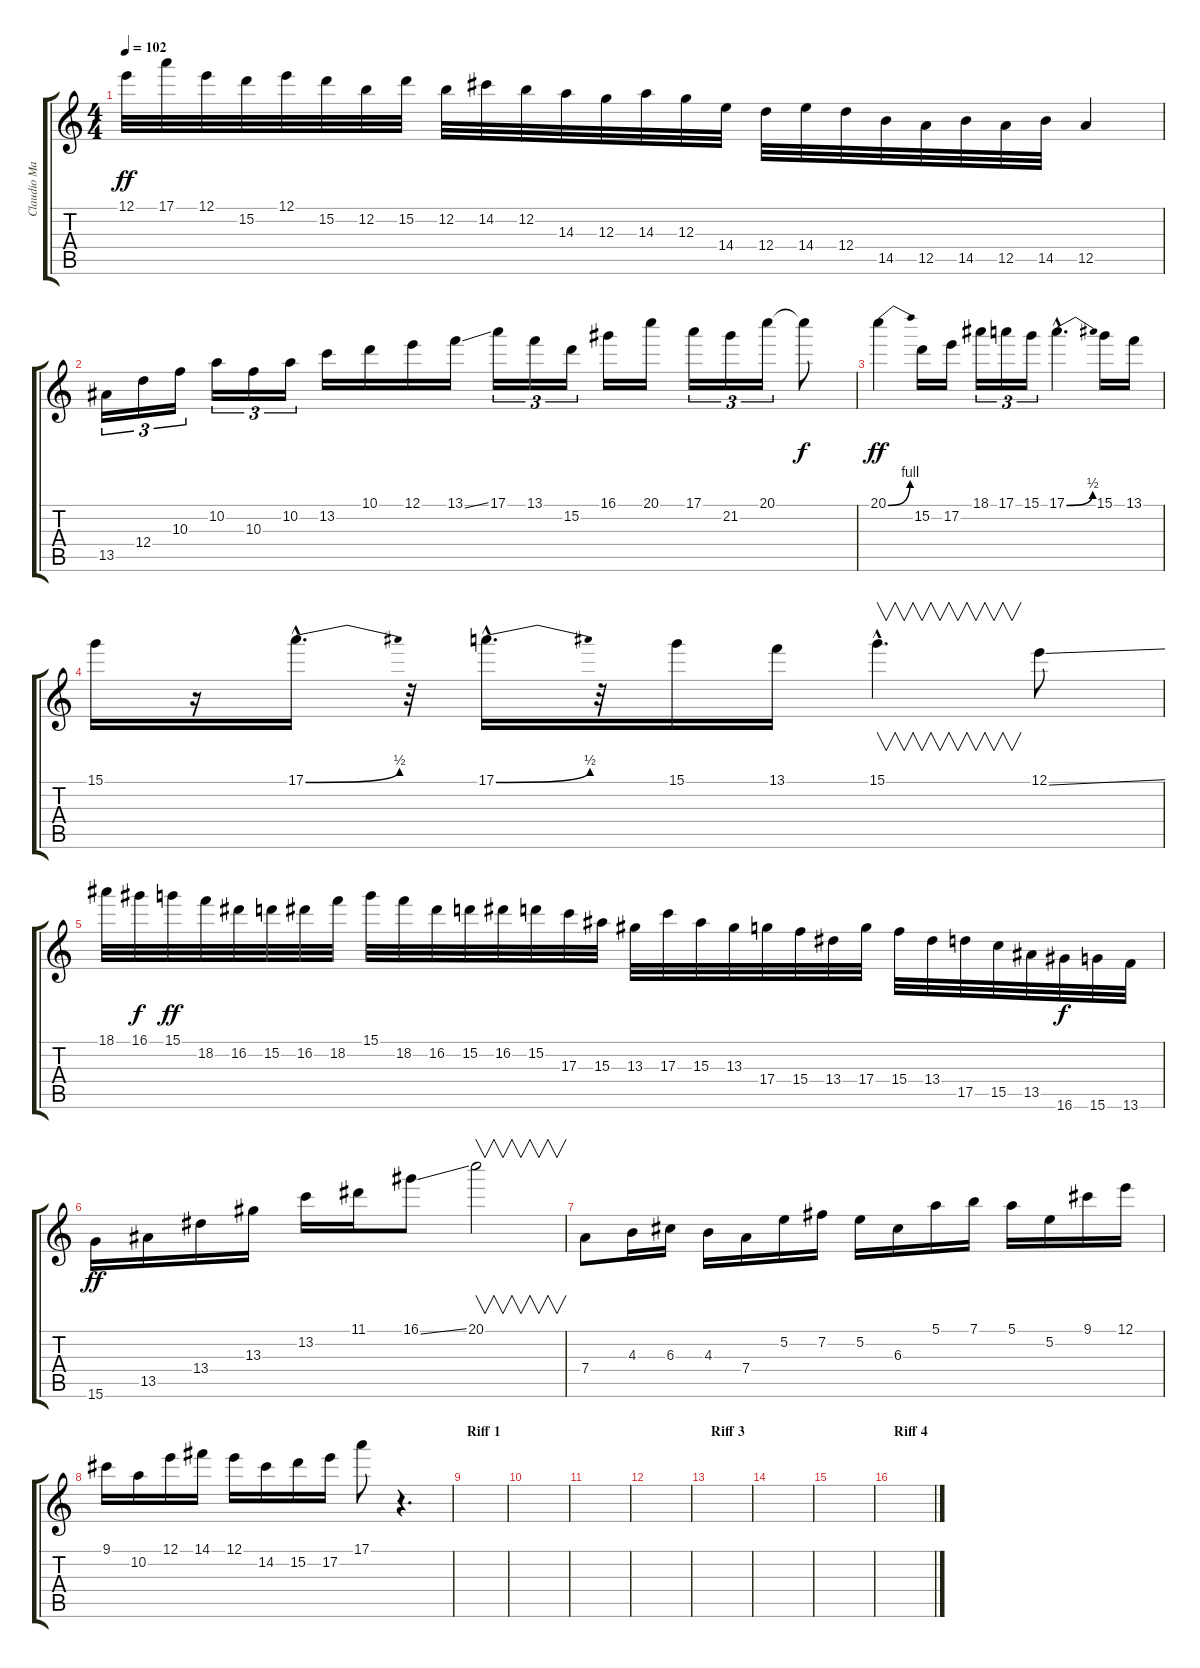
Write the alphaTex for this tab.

\track ("Claudio Marciello (Gtr 3)" "Claudio Ma") {instrument distortionguitar}
\staff {score tabs}
\tuning (E4 B3 G3 D3 A2 E2) {hide}
\ts (4 4)
\tempo 102
\clef g2
\ks c
12.1.32{dy ff} 17.1.32 12.1.32 15.2.32 12.1.32 15.2.32 12.2.32 15.2.32 12.2.32 14.2.32 12.2.32 14.3.32 12.3.32 14.3.32 12.3.32 14.4.32 12.4.32 14.4.32 12.4.32 14.5.32 12.5.32 14.5.32 12.5.32 14.5.32 12.5.4 |
13.5.16{tu (3 2)} 12.4.16{tu (3 2)} 10.3.16{tu (3 2)} 10.2.16{tu (3 2)} 10.3.16{tu (3 2)} 10.2.16{tu (3 2)} 13.2.16 10.1.16 12.1.16 13.1{ss}.16 17.1.16{tu (3 2)} 13.1.16{tu (3 2)} 15.2.16{tu (3 2)} 16.1.16 20.1.16 17.1.16{tu (3 2)} 21.2.16{tu (3 2)} 20.1.16{tu (3 2)} 20.1{t}.8{dy f} |
20.1{be (bend 0 0 60 4)}.4{dy ff} 15.2.16 17.2.16 18.1.16{tu (3 2)} 17.1.16{tu (3 2)} 15.1.16{tu (3 2)} 17.1{be (bend 0 0 60 2) hac}.4{d} 15.1.16 13.1.16 |
15.1.16 r.16 17.1{be (bend 0 0 60 2) hac}.16{d} r.32 17.1{be (bend 0 0 60 2) hac}.16{d} r.32 15.1.16 13.1.16 15.1{hac}.4{v d} 12.1{ss}.8 |
18.1.32 16.1.32{dy f} 15.1.32{dy ff} 18.2.32 16.2.32 15.2.32 16.2.32 18.2.32 15.1.32 18.2.32 16.2.32 15.2.32 16.2.32 15.2.32 17.3.32 15.3.32 13.3.32 17.3.32 15.3.32 13.3.32 17.4.32 15.4.32 13.4.32 17.4.32 15.4.32 13.4.32 17.5.32 15.5.32 13.5.32 16.6.32{dy f} 15.6.32 13.6.32 |
15.6.16{dy ff} 13.5.16 13.4.16 13.3.16 13.2.16 11.1.16 16.1{ss}.8 20.1.2{v} |
7.4.8 4.3.16 6.3.16 4.3.16 7.4.16 5.2.16 7.2.16 5.2.16 6.3.16 5.1.16 7.1.16 5.1.16 5.2.16 9.1.16 12.1.16 |
9.1.16 10.2.16 12.1.16 14.1.16 12.1.16 14.2.16 15.2.16 17.2.16 17.1.8 r.4{d} |
\section ("" "Riff 1")
|
|
|
|
\section ("" "Riff 3")
|
|
|
\section ("" "Riff 4")
